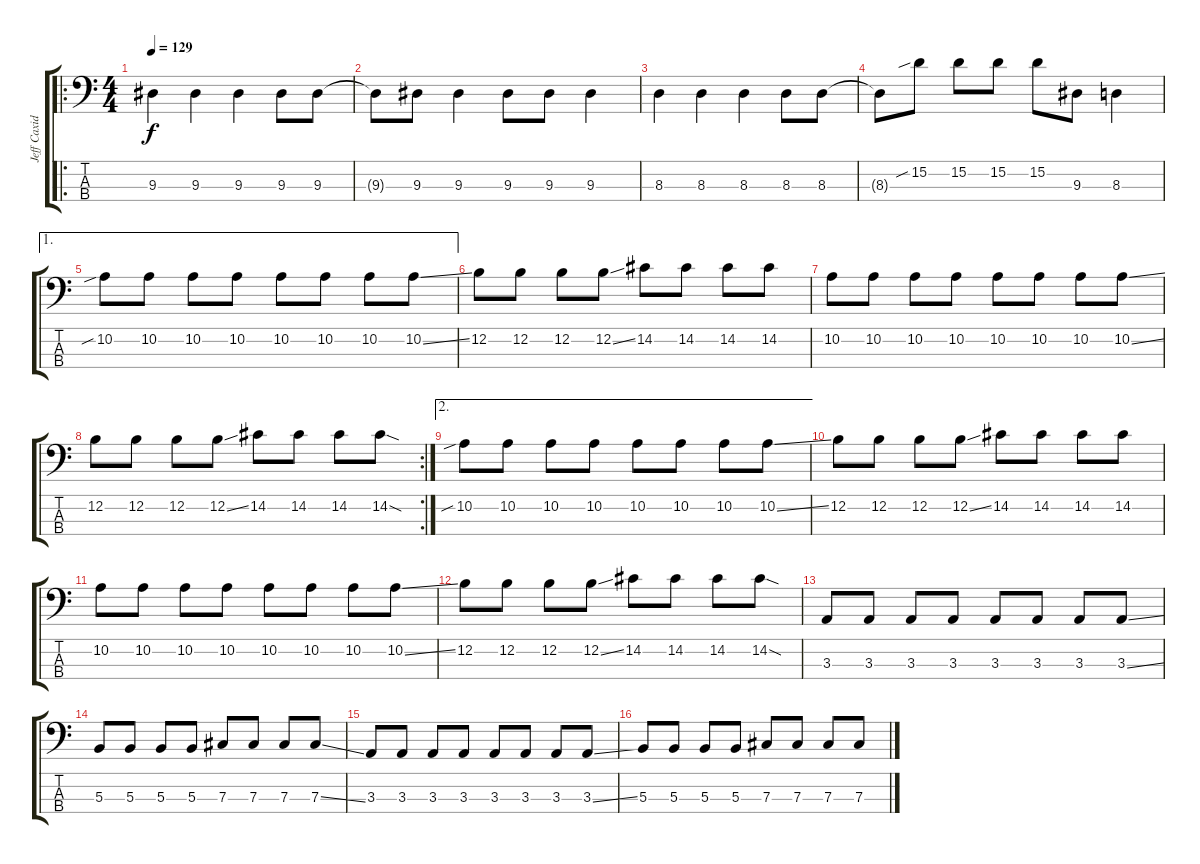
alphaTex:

\track ("Jeff Caxide" "Jeff Caxid") {instrument electricbasspick}
\staff {score tabs}
\tuning (E2 B1 Gb1 B0) {hide}
\ro
\ts (4 4)
\tempo 129
\clef f4
\ks c
9.3.4{dy f} 9.3.4 9.3.4 9.3.8 9.3.8 |
9.3{t}.8 9.3.8 9.3.4 9.3.8 9.3.8 9.3.4 |
8.3.4 8.3.4 8.3.4 8.3.8 8.3.8 |
8.3{t}.8 15.2{sib}.8 15.2.8 15.2.8 15.2.8 9.3.8 8.3.4 |
\ae 1
10.2{sib}.8 10.2.8 10.2.8 10.2.8 10.2.8 10.2.8 10.2.8 10.2{ss}.8 |
12.2.8 12.2.8 12.2.8 12.2{ss}.8 14.2.8 14.2.8 14.2.8 14.2.8 |
10.2.8 10.2.8 10.2.8 10.2.8 10.2.8 10.2.8 10.2.8 10.2{ss}.8 |
\rc 2
12.2.8 12.2.8 12.2.8 12.2{ss}.8 14.2.8 14.2.8 14.2.8 14.2{sod}.8 |
\ae 2
10.2{sib}.8 10.2.8 10.2.8 10.2.8 10.2.8 10.2.8 10.2.8 10.2{ss}.8 |
12.2.8 12.2.8 12.2.8 12.2{ss}.8 14.2.8 14.2.8 14.2.8 14.2.8 |
10.2.8 10.2.8 10.2.8 10.2.8 10.2.8 10.2.8 10.2.8 10.2{ss}.8 |
12.2.8 12.2.8 12.2.8 12.2{ss}.8 14.2.8 14.2.8 14.2.8 14.2{sod}.8 |
3.3.8 3.3.8 3.3.8 3.3.8 3.3.8 3.3.8 3.3.8 3.3{ss}.8 |
5.3.8 5.3.8 5.3.8 5.3.8 7.3.8 7.3.8 7.3.8 7.3{ss}.8 |
3.3.8 3.3.8 3.3.8 3.3.8 3.3.8 3.3.8 3.3.8 3.3{ss}.8 |
5.3.8 5.3.8 5.3.8 5.3.8 7.3.8 7.3.8 7.3.8 7.3{ss}.8
